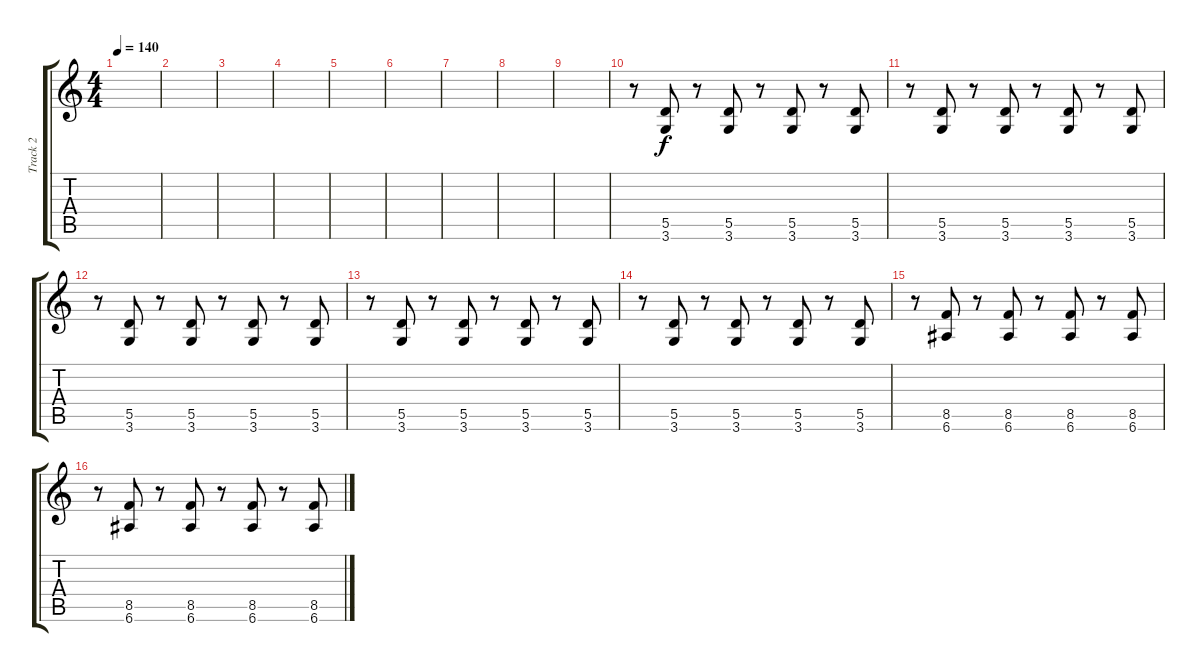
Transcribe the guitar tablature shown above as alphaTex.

\track ("Track 2" "Track 2") {instrument distortionguitar}
\staff {score tabs}
\tuning (E4 B3 G3 D3 A2 E2) {hide}
\ts (4 4)
\tempo 140
\clef g2
\ks c
|
|
|
|
|
|
|
|
|
r.8 (5.5 3.6).8 r.8 (5.5 3.6).8 r.8 (5.5 3.6).8 r.8 (5.5 3.6).8 |
r.8 (5.5 3.6).8 r.8 (5.5 3.6).8 r.8 (5.5 3.6).8 r.8 (5.5 3.6).8 |
r.8 (5.5 3.6).8 r.8 (5.5 3.6).8 r.8 (5.5 3.6).8 r.8 (5.5 3.6).8 |
r.8 (5.5 3.6).8 r.8 (5.5 3.6).8 r.8 (5.5 3.6).8 r.8 (5.5 3.6).8 |
r.8 (5.5 3.6).8 r.8 (5.5 3.6).8 r.8 (5.5 3.6).8 r.8 (5.5 3.6).8 |
r.8 (8.5 6.6).8 r.8 (8.5 6.6).8 r.8 (8.5 6.6).8 r.8 (8.5 6.6).8 |
r.8 (8.5 6.6).8 r.8 (8.5 6.6).8 r.8 (8.5 6.6).8 r.8 (8.5 6.6).8
